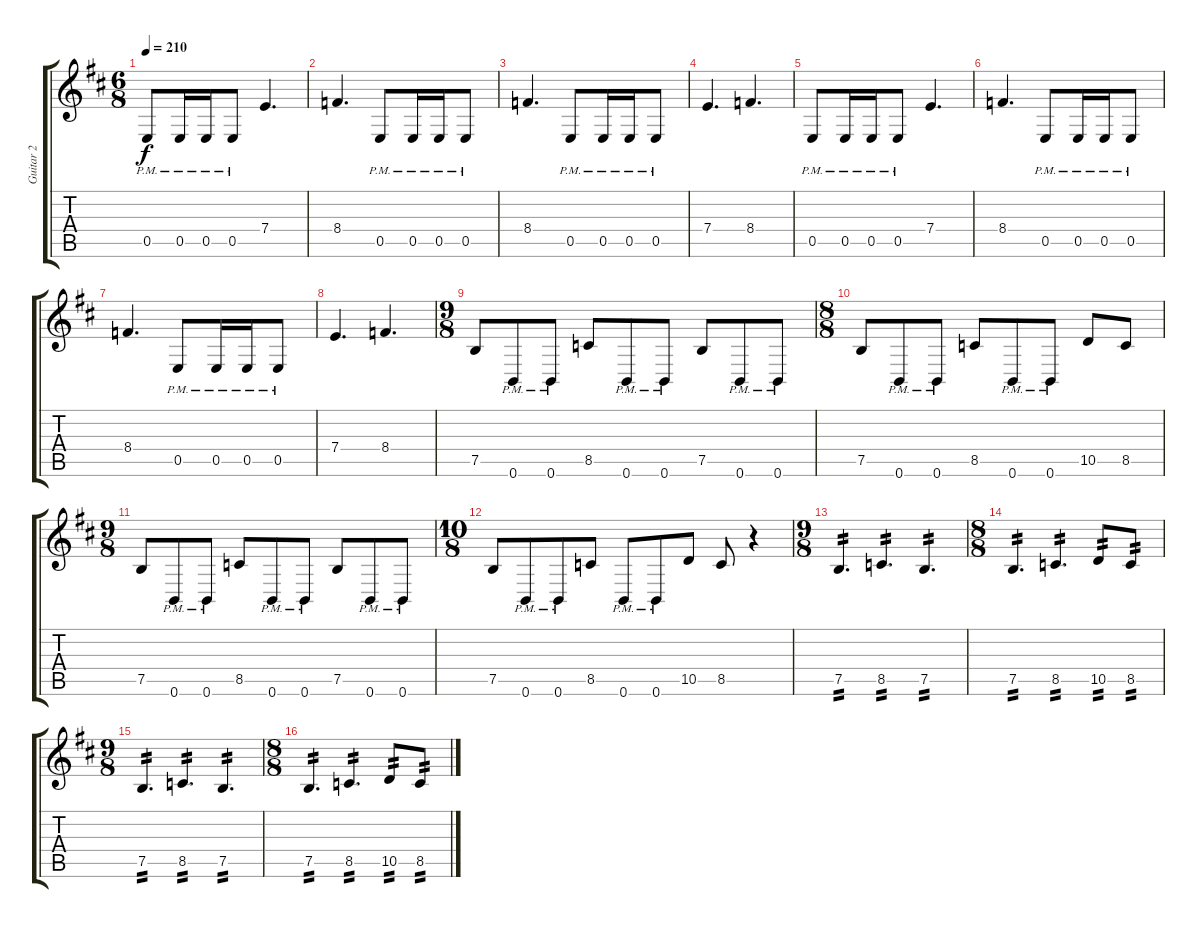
\track ("Guitar 2" "Guitar 2") {instrument distortionguitar}
\staff {score tabs}
\tuning (B3 Gb3 D3 A2 E2 B1) {hide}
\ts (6 8)
\tempo 210
\clef g2
\ks bminor
0.5{pm}.8{dy f} 0.5{pm}.16 0.5{pm}.16 0.5{pm}.8 7.4.4{d} |
8.4.4{d} 0.5{pm}.8 0.5{pm}.16 0.5{pm}.16 0.5{pm}.8 |
8.4.4{d} 0.5{pm}.8 0.5{pm}.16 0.5{pm}.16 0.5{pm}.8 |
7.4.4{d} 8.4.4{d} |
0.5{pm}.8 0.5{pm}.16 0.5{pm}.16 0.5{pm}.8 7.4.4{d} |
8.4.4{d} 0.5{pm}.8 0.5{pm}.16 0.5{pm}.16 0.5{pm}.8 |
8.4.4{d} 0.5{pm}.8 0.5{pm}.16 0.5{pm}.16 0.5{pm}.8 |
7.4.4{d} 8.4.4{d} |
\ts (9 8)
7.5.8 0.6{pm}.8 0.6{pm}.8 8.5.8 0.6{pm}.8 0.6{pm}.8 7.5.8 0.6{pm}.8 0.6{pm}.8 |
\ts (8 8)
7.5.8 0.6{pm}.8 0.6{pm}.8 8.5.8 0.6{pm}.8 0.6{pm}.8 10.5.8 8.5.8 |
\ts (9 8)
7.5.8 0.6{pm}.8 0.6{pm}.8 8.5.8 0.6{pm}.8 0.6{pm}.8 7.5.8 0.6{pm}.8 0.6{pm}.8 |
\ts (10 8)
7.5.8 0.6{pm}.8 0.6{pm}.8 8.5.8 0.6{pm}.8 0.6{pm}.8 10.5.8 8.5.8 r.4 |
\ts (9 8)
7.5.4{d tp 2} 8.5.4{d tp 2} 7.5.4{d tp 2} |
\ts (8 8)
7.5.4{d tp 2} 8.5.4{d tp 2} 10.5.8{tp 2} 8.5.8{tp 2} |
\ts (9 8)
7.5.4{d tp 2} 8.5.4{d tp 2} 7.5.4{d tp 2} |
\ts (8 8)
7.5.4{d tp 2} 8.5.4{d tp 2} 10.5.8{tp 2} 8.5.8{tp 2}
